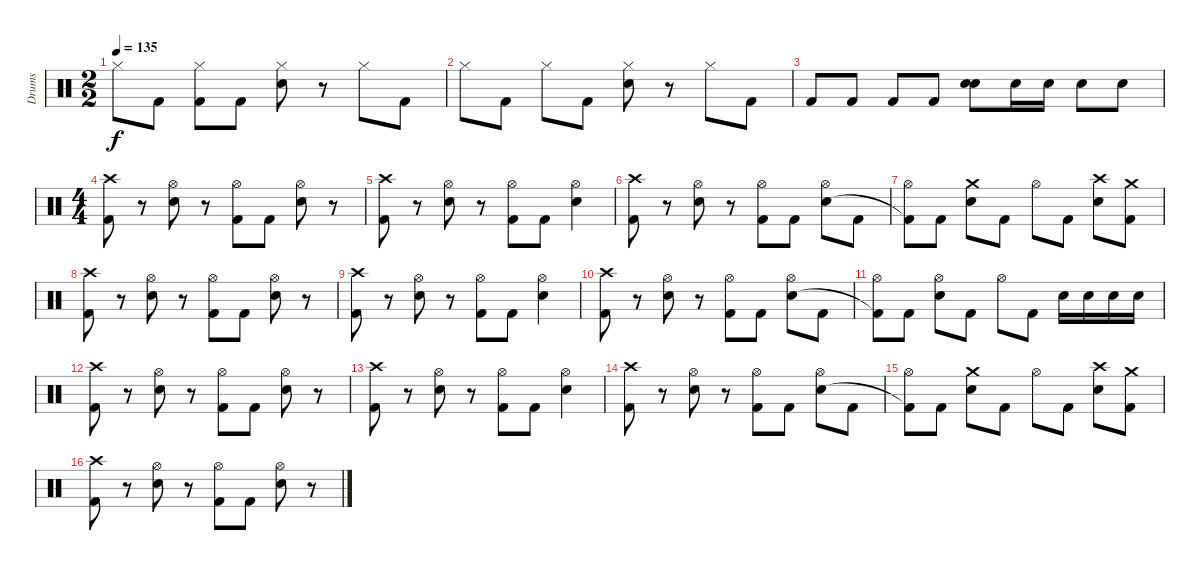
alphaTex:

\track ("Drums" "Drums") {instrument percussion}
\staff {score}
\articulation defaults
\ts (2 2)
\tempo 135
\clef neutral
\ks c "Hi-Hat (closed)".8{dy f} "Kick (hit) 2".8
("Hi-Hat (closed)" "Kick (hit) 2").8 "Kick (hit) 2".8 ("Hi-Hat (closed)" "Snare (hit) 2").8 r.8 "Hi-Hat (closed)".8 "Kick (hit) 2".8 |
"Hi-Hat (closed)".8 "Kick (hit) 2".8 "Hi-Hat (closed)".8 "Kick (hit) 2".8 ("Hi-Hat (closed)" "Snare (hit) 2").8 r.8 "Hi-Hat (closed)".8 "Kick (hit) 2".8 |
"Kick (hit) 2".8 "Kick (hit) 2".8 "Kick (hit) 2".8 "Kick (hit) 2".8 ("Snare (hit) 2" "Snare (hit) 2").8{bd 480} "Snare (hit) 2".16 "Snare (hit) 2".16 "Snare (hit) 2".8 "Snare (hit) 2".8 |
\ts (4 4)
("Crash high (hit)" "Kick (hit) 2").8 r.8 ("Hi-Hat (open)" "Snare (hit) 2").8 r.8 ("Hi-Hat (open)" "Kick (hit) 2").8 "Kick (hit) 2".8 ("Hi-Hat (open)" "Snare (hit) 2").8 r.8 |
("Crash high (hit)" "Kick (hit) 2").8 r.8 ("Hi-Hat (open)" "Snare (hit) 2").8 r.8 ("Hi-Hat (open)" "Kick (hit) 2").8 "Kick (hit) 2".8 ("Hi-Hat (open)" "Snare (hit) 2").4 |
("Crash high (hit)" "Kick (hit) 2").8 r.8 ("Hi-Hat (open)" "Snare (hit) 2").8 r.8 ("Hi-Hat (open)" "Kick (hit) 2").8 "Kick (hit) 2".8 ("Hi-Hat (open)" "Snare (hit) 2").8 "Kick (hit) 2".8 |
("Hi-Hat (open)" "Kick (hit) 2"{t}).8 "Kick (hit) 2".8 ("Crash medium (hit)" "Snare (hit) 2").8 "Kick (hit) 2".8 "Hi-Hat (open)".8 "Kick (hit) 2".8 ("Crash high (hit)" "Snare (hit) 2").8 ("Crash medium (hit)" "Kick (hit) 2").8 |
("Crash high (hit)" "Kick (hit) 2").8 r.8 ("Hi-Hat (open)" "Snare (hit) 2").8 r.8 ("Hi-Hat (open)" "Kick (hit) 2").8 "Kick (hit) 2".8 ("Hi-Hat (open)" "Snare (hit) 2").8 r.8 |
("Crash high (hit)" "Kick (hit) 2").8 r.8 ("Hi-Hat (open)" "Snare (hit) 2").8 r.8 ("Hi-Hat (open)" "Kick (hit) 2").8 "Kick (hit) 2".8 ("Hi-Hat (open)" "Snare (hit) 2").4 |
("Crash high (hit)" "Kick (hit) 2").8 r.8 ("Hi-Hat (open)" "Snare (hit) 2").8 r.8 ("Hi-Hat (open)" "Kick (hit) 2").8 "Kick (hit) 2".8 ("Hi-Hat (open)" "Snare (hit) 2").8 "Kick (hit) 2".8 |
("Hi-Hat (open)" "Kick (hit) 2"{t}).8 "Kick (hit) 2".8 ("Hi-Hat (open)" "Snare (hit) 2").8 "Kick (hit) 2".8 "Hi-Hat (open)".8 "Kick (hit) 2".8 "Snare (hit) 2".16 "Snare (hit) 2".16 "Snare (hit) 2".16 "Snare (hit) 2".16 |
("Crash high (hit)" "Kick (hit) 2").8 r.8 ("Hi-Hat (open)" "Snare (hit) 2").8 r.8 ("Hi-Hat (open)" "Kick (hit) 2").8 "Kick (hit) 2".8 ("Hi-Hat (open)" "Snare (hit) 2").8 r.8 |
("Crash high (hit)" "Kick (hit) 2").8 r.8 ("Hi-Hat (open)" "Snare (hit) 2").8 r.8 ("Hi-Hat (open)" "Kick (hit) 2").8 "Kick (hit) 2".8 ("Hi-Hat (open)" "Snare (hit) 2").4 |
("Crash high (hit)" "Kick (hit) 2").8 r.8 ("Hi-Hat (open)" "Snare (hit) 2").8 r.8 ("Hi-Hat (open)" "Kick (hit) 2").8 "Kick (hit) 2".8 ("Hi-Hat (open)" "Snare (hit) 2").8 "Kick (hit) 2".8 |
("Hi-Hat (open)" "Kick (hit) 2"{t}).8 "Kick (hit) 2".8 ("Crash medium (hit)" "Snare (hit) 2").8 "Kick (hit) 2".8 "Hi-Hat (open)".8 "Kick (hit) 2".8 ("Crash high (hit)" "Snare (hit) 2").8 ("Crash medium (hit)" "Kick (hit) 2").8 |
("Crash high (hit)" "Kick (hit) 2").8 r.8 ("Hi-Hat (open)" "Snare (hit) 2").8 r.8 ("Hi-Hat (open)" "Kick (hit) 2").8 "Kick (hit) 2".8 ("Hi-Hat (open)" "Snare (hit) 2").8 r.8
